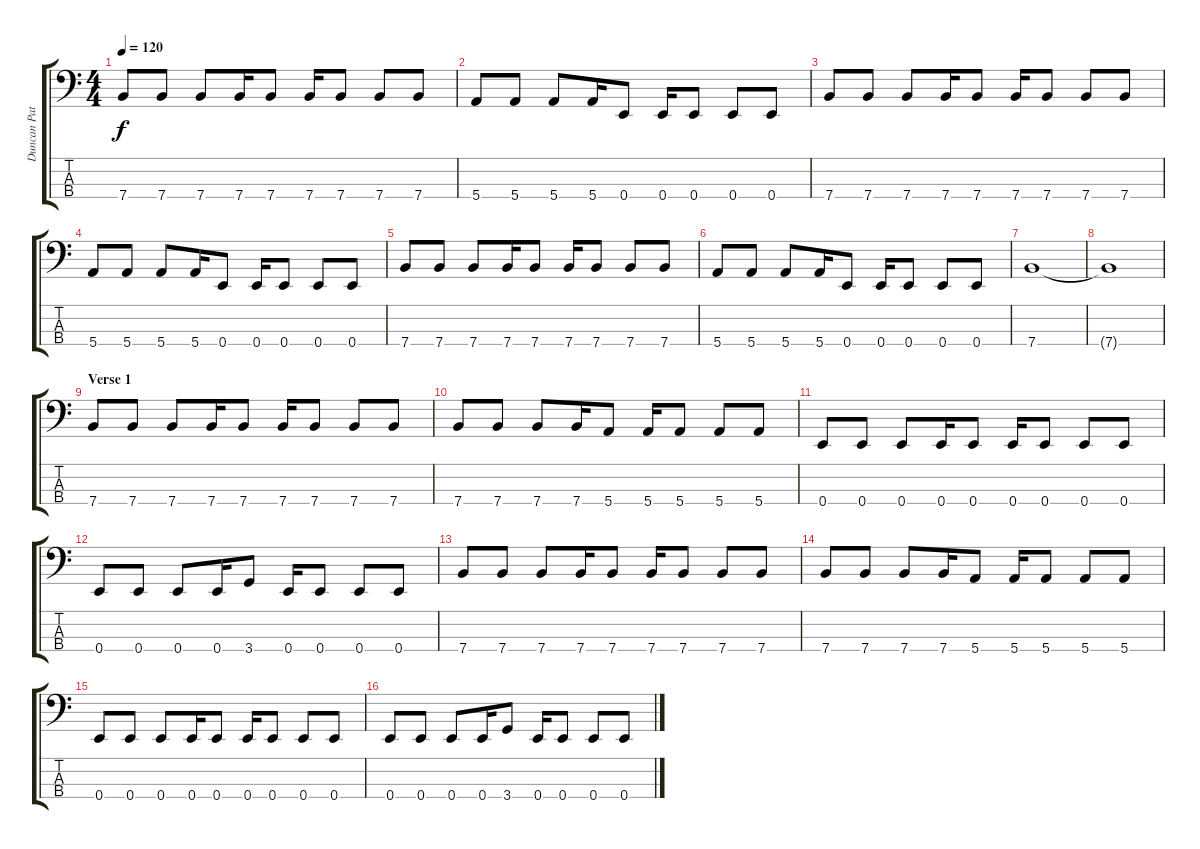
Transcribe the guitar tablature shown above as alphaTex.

\track ("Duncan Patterson (Bass Guitar)" "Duncan Pat") {instrument electricbassfinger}
\staff {score tabs}
\tuning (G2 D2 A1 E1) {hide}
\ts (4 4)
\tempo 120
\clef f4
\ks c
7.4.8{dy f} 7.4.8 7.4.8 7.4.16 7.4.8 7.4.16 7.4.8 7.4.8 7.4.8 |
5.4.8 5.4.8 5.4.8 5.4.16 0.4.8 0.4.16 0.4.8 0.4.8 0.4.8 |
7.4.8 7.4.8 7.4.8 7.4.16 7.4.8 7.4.16 7.4.8 7.4.8 7.4.8 |
5.4.8 5.4.8 5.4.8 5.4.16 0.4.8 0.4.16 0.4.8 0.4.8 0.4.8 |
7.4.8 7.4.8 7.4.8 7.4.16 7.4.8 7.4.16 7.4.8 7.4.8 7.4.8 |
5.4.8 5.4.8 5.4.8 5.4.16 0.4.8 0.4.16 0.4.8 0.4.8 0.4.8 |
7.4.1 |
7.4{t}.1 |
\section ("" "Verse 1")
7.4.8 7.4.8 7.4.8 7.4.16 7.4.8 7.4.16 7.4.8 7.4.8 7.4.8 |
7.4.8 7.4.8 7.4.8 7.4.16 5.4.8 5.4.16 5.4.8 5.4.8 5.4.8 |
0.4.8 0.4.8 0.4.8 0.4.16 0.4.8 0.4.16 0.4.8 0.4.8 0.4.8 |
0.4.8 0.4.8 0.4.8 0.4.16 3.4.8 0.4.16 0.4.8 0.4.8 0.4.8 |
7.4.8 7.4.8 7.4.8 7.4.16 7.4.8 7.4.16 7.4.8 7.4.8 7.4.8 |
7.4.8 7.4.8 7.4.8 7.4.16 5.4.8 5.4.16 5.4.8 5.4.8 5.4.8 |
0.4.8 0.4.8 0.4.8 0.4.16 0.4.8 0.4.16 0.4.8 0.4.8 0.4.8 |
0.4.8 0.4.8 0.4.8 0.4.16 3.4.8 0.4.16 0.4.8 0.4.8 0.4.8
